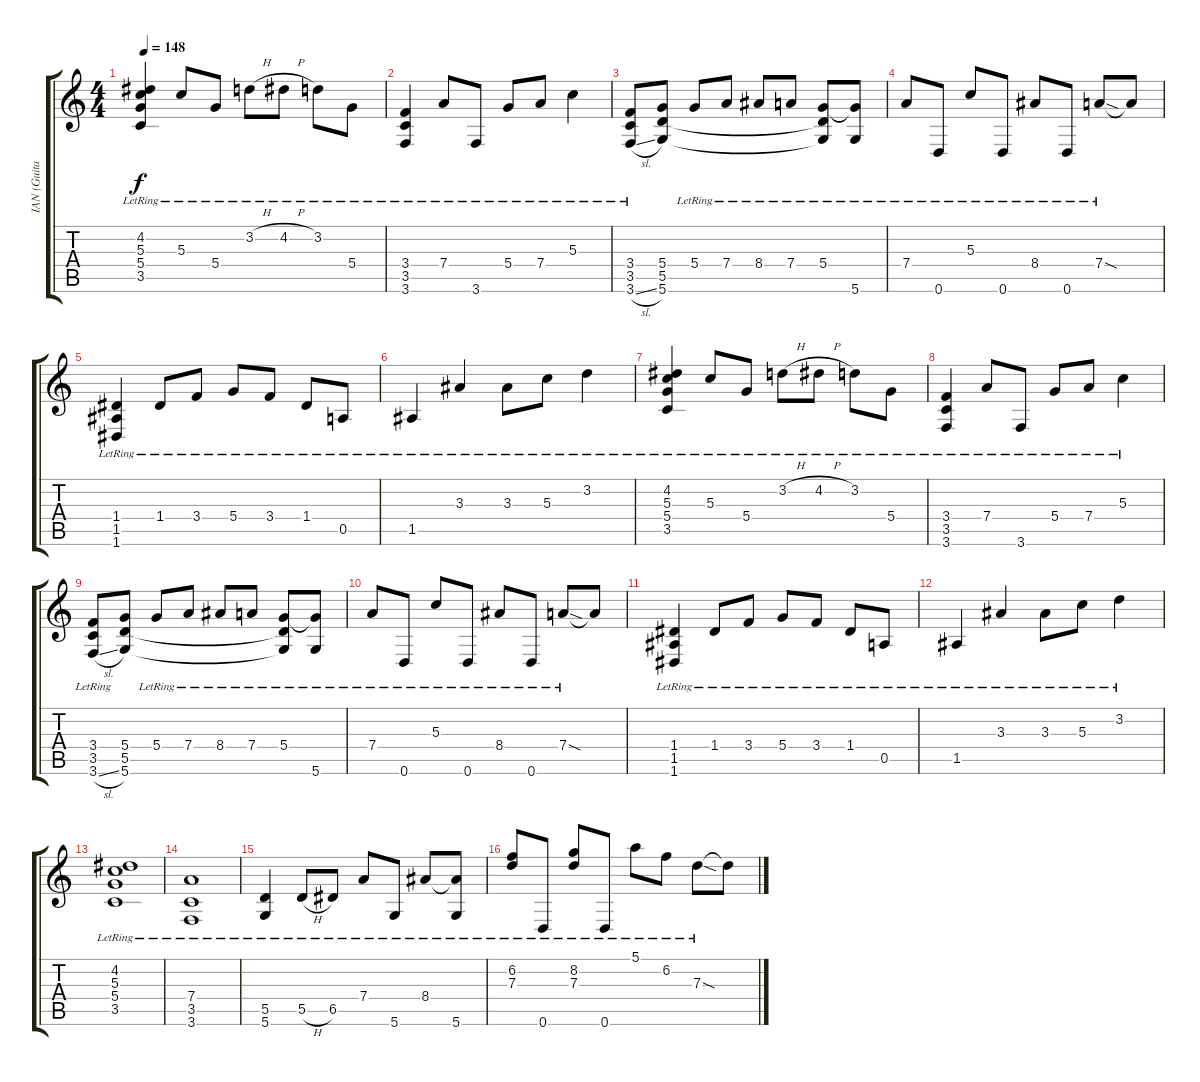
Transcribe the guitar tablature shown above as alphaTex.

\track ("IAN (Guitar)" "IAN (Guita") {instrument electricguitarclean bank 2}
\staff {score tabs}
\tuning (E4 B3 G3 D3 A2 D2) {hide}
\ts (4 4)
\tempo 148
\clef g2
\ks c
(4.2{lr} 5.3{lr} 5.4{lr} 3.5{lr}).4{dy f} 5.3{lr}.8 5.4{lr}.8 3.2{h lr}.8 4.2{h lr}.8 3.2{lr}.8 5.4{lr}.8 |
(3.4{lr} 3.5{lr} 3.6{lr}).4 7.4{lr}.8 3.6{lr}.8 5.4{lr}.8 7.4{lr}.8 5.3{lr}.4 |
(3.4{lr} 3.5{lr} 3.6{sl lr}).8 (5.4 5.5 5.6).8 5.4{lr}.8 7.4{lr}.8 8.4{lr}.8 7.4{lr}.8 (5.4{lr} 5.5{t} 5.6{t}).8 (5.4{t} 5.6{lr}).8 |
7.4{lr}.8 0.6{lr}.8 5.3{lr}.8 0.6{lr}.8 8.4{lr}.8 0.6{lr}.8 7.4{sod lr}.8 7.4{t}.8 |
(1.4{lr} 1.5{lr} 1.6{lr}).4 1.4{lr}.8 3.4{lr}.8 5.4{lr}.8 3.4{lr}.8 1.4{lr}.8 0.5{lr}.8 |
1.5{lr}.4 3.3{lr}.4 3.3{lr}.8 5.3{lr}.8 3.2{lr}.4 |
(4.2{lr} 5.3{lr} 5.4{lr} 3.5{lr}).4 5.3{lr}.8 5.4{lr}.8 3.2{h lr}.8 4.2{h lr}.8 3.2{lr}.8 5.4{lr}.8 |
(3.4{lr} 3.5{lr} 3.6{lr}).4 7.4{lr}.8 3.6{lr}.8 5.4{lr}.8 7.4{lr}.8 5.3{lr}.4 |
(3.4{lr} 3.5{lr} 3.6{sl lr}).8 (5.4 5.5 5.6).8 5.4{lr}.8 7.4{lr}.8 8.4{lr}.8 7.4{lr}.8 (5.4{lr} 5.5{t} 5.6{t}).8 (5.4{t} 5.6{lr}).8 |
7.4{lr}.8 0.6{lr}.8 5.3{lr}.8 0.6{lr}.8 8.4{lr}.8 0.6{lr}.8 7.4{sod lr}.8 7.4{t}.8 |
(1.4{lr} 1.5{lr} 1.6{lr}).4 1.4{lr}.8 3.4{lr}.8 5.4{lr}.8 3.4{lr}.8 1.4{lr}.8 0.5{lr}.8 |
1.5{lr}.4 3.3{lr}.4 3.3{lr}.8 5.3{lr}.8 3.2{lr}.4 |
(4.2{lr} 5.3{lr} 5.4{lr} 3.5{lr}).1 |
(7.4{lr} 3.5{lr} 3.6{lr}).1 |
(5.5{lr} 5.6{lr}).4 5.5{h lr}.8 6.5{lr}.8 7.4{lr}.8 5.6{lr}.8 8.4{lr}.8 (8.4{t} 5.6{lr}).8 |
(6.2{lr} 7.3{lr}).8 0.6{lr}.8 (8.2{lr} 7.3{lr}).8 0.6{lr}.8 5.1{lr}.8 6.2{lr}.8 7.3{sod lr}.8 7.3{t}.8
